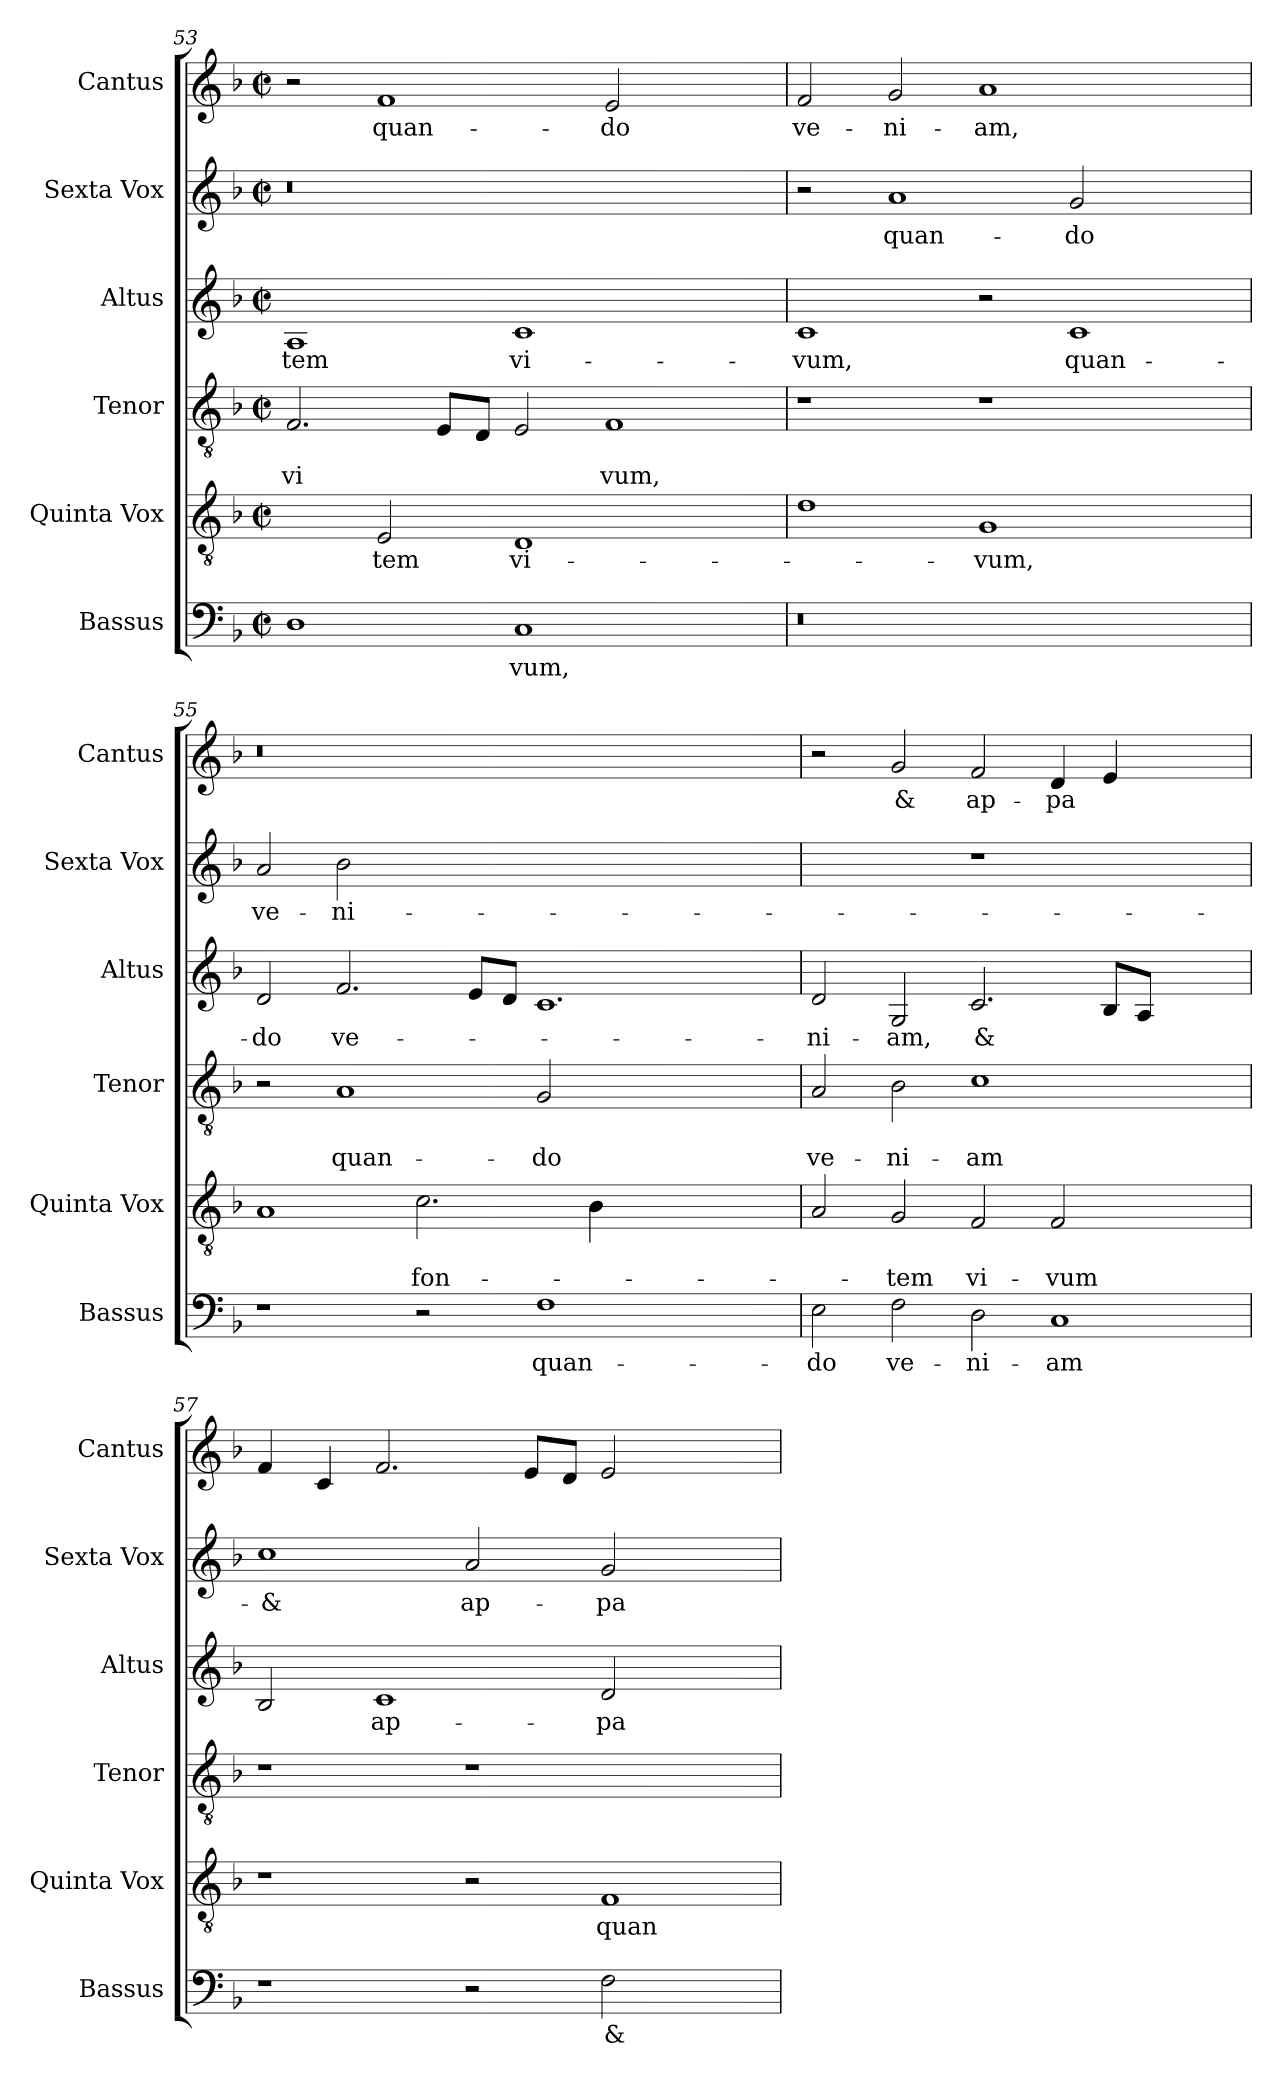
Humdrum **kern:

**kern	**text	**kern	**text	**text	**kern	**text	**text	**kern	**text	**kern	**text	**kern	**text
*part6	*part6	*part5	*part5	*part5	*part4	*part4	*part4	*part3	*part3	*part2	*part2	*part1	*part1
*staff6	*staff6	*staff5	*staff5	*staff5	*staff4	*staff4	*staff4	*staff3	*staff3	*staff2	*staff2	*staff1	*staff1
*I"Bassus	*	*I"Quinta Vox	*	*	*I"Tenor	*	*	*I"Altus	*	*I"Sexta Vox	*	*I"Cantus	*
*I'Bassus	*	*I'Quinta Vox	*	*	*I'Tenor	*	*	*I'Altus	*	*I'Sexta Vox	*	*I'Cantus	*
!!LO:LB:g=z
*clefF4	*	*clefGv2	*	*	*clefGv2	*	*	*clefG2	*	*clefG2	*	*clefG2	*
*k[b-]	*	*k[b-]	*	*	*k[b-]	*	*	*k[b-]	*	*k[b-]	*	*k[b-]	*
*F:	*	*F:	*	*	*F:	*	*	*F:	*	*F:	*	*F:	*
*M4/2	*	*M4/2	*	*	*M4/2	*	*	*M4/2	*	*M4/2	*	*M4/2	*
*met(c|)	*	*met(c|)	*	*	*met(c|)	*	*	*met(c|)	*	*met(c|)	*	*met(c|)	*
=53	=53	=53	=53	=53	=53	=53	=53	=53	=53	=53	=53	=53	=53
!	!	!	!	!	!	!	!LO:LY:b	!	!LO:LY:b	!	!	!	!
1D	.	2Fyy]	.	.	2.F	.	vi	1A	-tem	0r	.	2r	.
!	!	!	!LO:LY:b	!	!	!	!	!	!	!	!	!	!LO:LY:b
.	.	2E	-tem	.	.	.	.	.	.	.	.	1f	quan-
.	.	.	.	.	8EL	.	.	.	.	.	.	.	.
.	.	.	.	.	8DJ	.	.	.	.	.	.	.	.
!	!LO:LY:b	!	!LO:LY:b	!	!	!	!	!	!LO:LY:b	!	!	!	!
1C	-vum,	1D	vi-	.	2E	.	.	1c	vi-	.	.	.	.
!	!	!	!	!	!	!	!LO:LY:b	!	!	!	!	!	!LO:LY:b
.	.	.	.	.	1F	.	vum,	.	.	.	.	2e	-do
2ryy	.	2ryy	.	.	.	.	.	2ryy	.	2ryy	.	2ryy	.
=54	=54	=54	=54	=54	=54	=54	=54	=54	=54	=54	=54	=54	=54
!	!	!	!	!	!	!	!	!	!LO:LY:b	!	!	!	!LO:LY:b
0r	.	1d	.	.	1r	.	.	1c	-vum,	2r	.	2f	ve-
!	!	!	!	!	!	!	!	!	!	!	!LO:LY:b	!	!LO:LY:b
.	.	.	.	.	.	.	.	.	.	1a	quan-	2g	-ni-
!	!	!	!LO:LY:b	!	!	!	!	!	!	!	!	!	!LO:LY:b
.	.	1G	-vum,	.	1r	.	.	2r	.	.	.	1a	-am,
!	!	!	!	!	!	!	!	!	!LO:LY:b	!	!LO:LY:b	!	!
.	.	.	.	.	.	.	.	1c	quan-	2g	-do	.	.
2ryy	.	2ryy	.	.	2ryy	.	.	.	.	2ryy	.	2ryy	.
=55	=55	=55	=55	=55	=55	=55	=55	=55	=55	=55	=55	=55	=55
!	!	!	!	!	!	!	!	!	!LO:LY:b	!	!LO:LY:b	!	!
1r	.	1A	.	.	2r	.	.	2d	-do	2a	ve-	0r	.
!	!	!	!	!	!	!	!LO:LY:b	!	!LO:LY:b	!	!LO:LY:b	!	!
.	.	.	.	.	1A	.	quan-	2.f	ve-	2b-	-ni-	.	.
!	!	!	!	!LO:LY:b	!	!	!	!	!	!	!LO:LY:b	!	!
2r	.	2.c	.	fon-	.	.	.	.	.	[1ccyy	-am,	.	.
.	.	.	.	.	.	.	.	8eL	.	.	.	.	.
.	.	.	.	.	.	.	.	8dJ	.	.	.	.	.
!	!LO:LY:b	!	!	!	!	!	!LO:LY:b	!	!	!	!	!	!
1F	quan-	.	.	.	2G	.	-do	1.c	.	.	.	.	.
.	.	4B-	.	.	.	.	.	.	.	.	.	.	.
.	.	1ryy	.	.	1ryy	.	.	.	.	1ryy	.	1ryy	.
2ryy	.	.	.	.	.	.	.	.	.	.	.	.	.
=56	=56	=56	=56	=56	=56	=56	=56	=56	=56	=56	=56	=56	=56
!	!LO:LY:b	!	!	!	!	!	!LO:LY:b	!	!LO:LY:b	!	!	!	!
2E	-do	2A	.	.	2A	.	ve-	2d	-ni-	2ccyy_	.	2r	.
!	!LO:LY:b	!	!	!LO:LY:b	!	!	!LO:LY:b	!	!LO:LY:b	!	!	!	!LO:LY:b
2F	ve-	2G	.	-tem	2B-	.	-ni-	2G	-am,	2ccyy]	.	2g	&
!	!LO:LY:b	!	!	!LO:LY:b	!	!	!LO:LY:b	!	!LO:LY:b	!	!	!	!LO:LY:b
2D	-ni-	2F	.	vi-	1c	.	-am	2.c	&	1r	.	2f	ap-
!	!LO:LY:b	!	!	!LO:LY:b	!	!	!	!	!	!	!	!	!LO:LY:b
1C	-am	2F	.	-vum	.	.	.	.	.	.	.	4d	-pa
.	.	.	.	.	.	.	.	8B-L	.	.	.	4e	.
.	.	.	.	.	.	.	.	8AJ	.	.	.	.	.
.	.	2ryy	.	.	2ryy	.	.	2ryy	.	2ryy	.	2ryy	.
=57	=57	=57	=57	=57	=57	=57	=57	=57	=57	=57	=57	=57	=57
!	!	!	!	!	!	!	!	!	!	!	!LO:LY:b	!	!
1r	.	1r	.	.	1r	.	.	2B-	.	1cc	&	4f	.
.	.	.	.	.	.	.	.	.	.	.	.	4c	.
!	!	!	!	!	!	!	!	!	!LO:LY:b	!	!	!	!
.	.	.	.	.	.	.	.	1c	ap-	.	.	2.f	.
!	!	!	!	!	!	!	!	!	!	!	!LO:LY:b	!	!
2r	.	2r	.	.	1r	.	.	.	.	2a	ap-	.	.
.	.	.	.	.	.	.	.	.	.	.	.	8eL	.
.	.	.	.	.	.	.	.	.	.	.	.	8dJ	.
!	!LO:LY:b	!	!LO:LY:b	!	!	!	!	!	!LO:LY:b	!	!LO:LY:b	!	!
2F	&	1F	quan-	.	.	.	.	2d	-pa-	2g	-pa-	2e	.
2ryy	.	.	.	.	2ryy	.	.	2ryy	.	2ryy	.	2ryy	.
=	=	=	=	=	=	=	=	=	=	=	=	=	=
*-	*-	*-	*-	*-	*-	*-	*-	*-	*-	*-	*-	*-	*-
